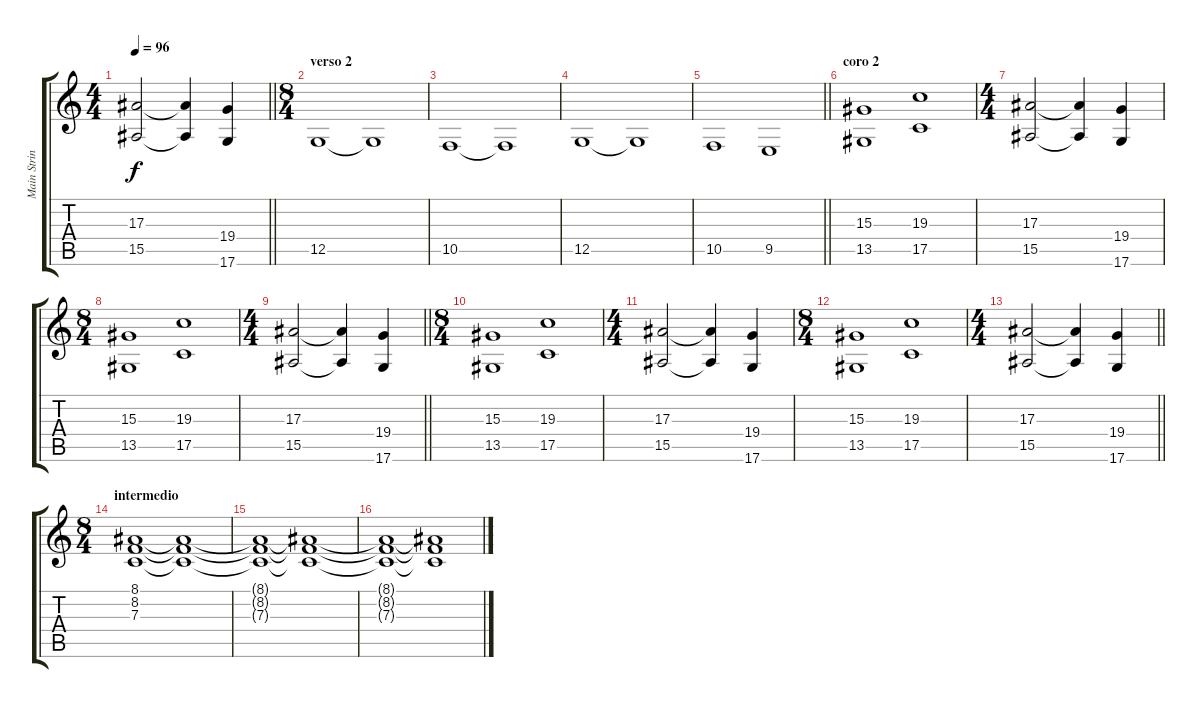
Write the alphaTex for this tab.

\track ("Main String" "Main Strin") {instrument stringensemble2}
\staff {score tabs}
\tuning (D4 A3 F3 C3 G2 D2) {hide}
\ts (4 4)
\tempo 96
\clef g2
\barLineRight lightlight
\ks c
(17.3 15.5).2{dy f} (17.3{t} 15.5{t}).4 (19.4 17.6).4 |
\ts (8 4)
\section ("" "verso 2")
12.5.1 12.5{t}.1 |
10.5.1 10.5{t}.1 |
12.5.1 12.5{t}.1 |
\barLineRight lightlight
10.5.1 9.5.1 |
\section ("" "coro 2")
(15.3 13.5).1 (19.3 17.5).1 |
\ts (4 4)
(17.3 15.5).2 (17.3{t} 15.5{t}).4 (19.4 17.6).4 |
\ts (8 4)
(15.3 13.5).1 (19.3 17.5).1 |
\ts (4 4)
\barLineRight lightlight
(17.3 15.5).2 (17.3{t} 15.5{t}).4 (19.4 17.6).4 |
\ts (8 4)
(15.3 13.5).1 (19.3 17.5).1 |
\ts (4 4)
(17.3 15.5).2 (17.3{t} 15.5{t}).4 (19.4 17.6).4 |
\ts (8 4)
(15.3 13.5).1 (19.3 17.5).1 |
\ts (4 4)
\barLineRight lightlight
(17.3 15.5).2 (17.3{t} 15.5{t}).4 (19.4 17.6).4 |
\ts (8 4)
\section ("" "intermedio")
(8.1 8.2 7.3).1 (8.1{t} 8.2{t} 7.3{t}).1 |
(8.1{t} 8.2{t} 7.3{t}).1 (8.1{t} 8.2{t} 7.3{t}).1 |
(8.1{t} 8.2{t} 7.3{t}).1 (8.1{t} 8.2{t} 7.3{t}).1
